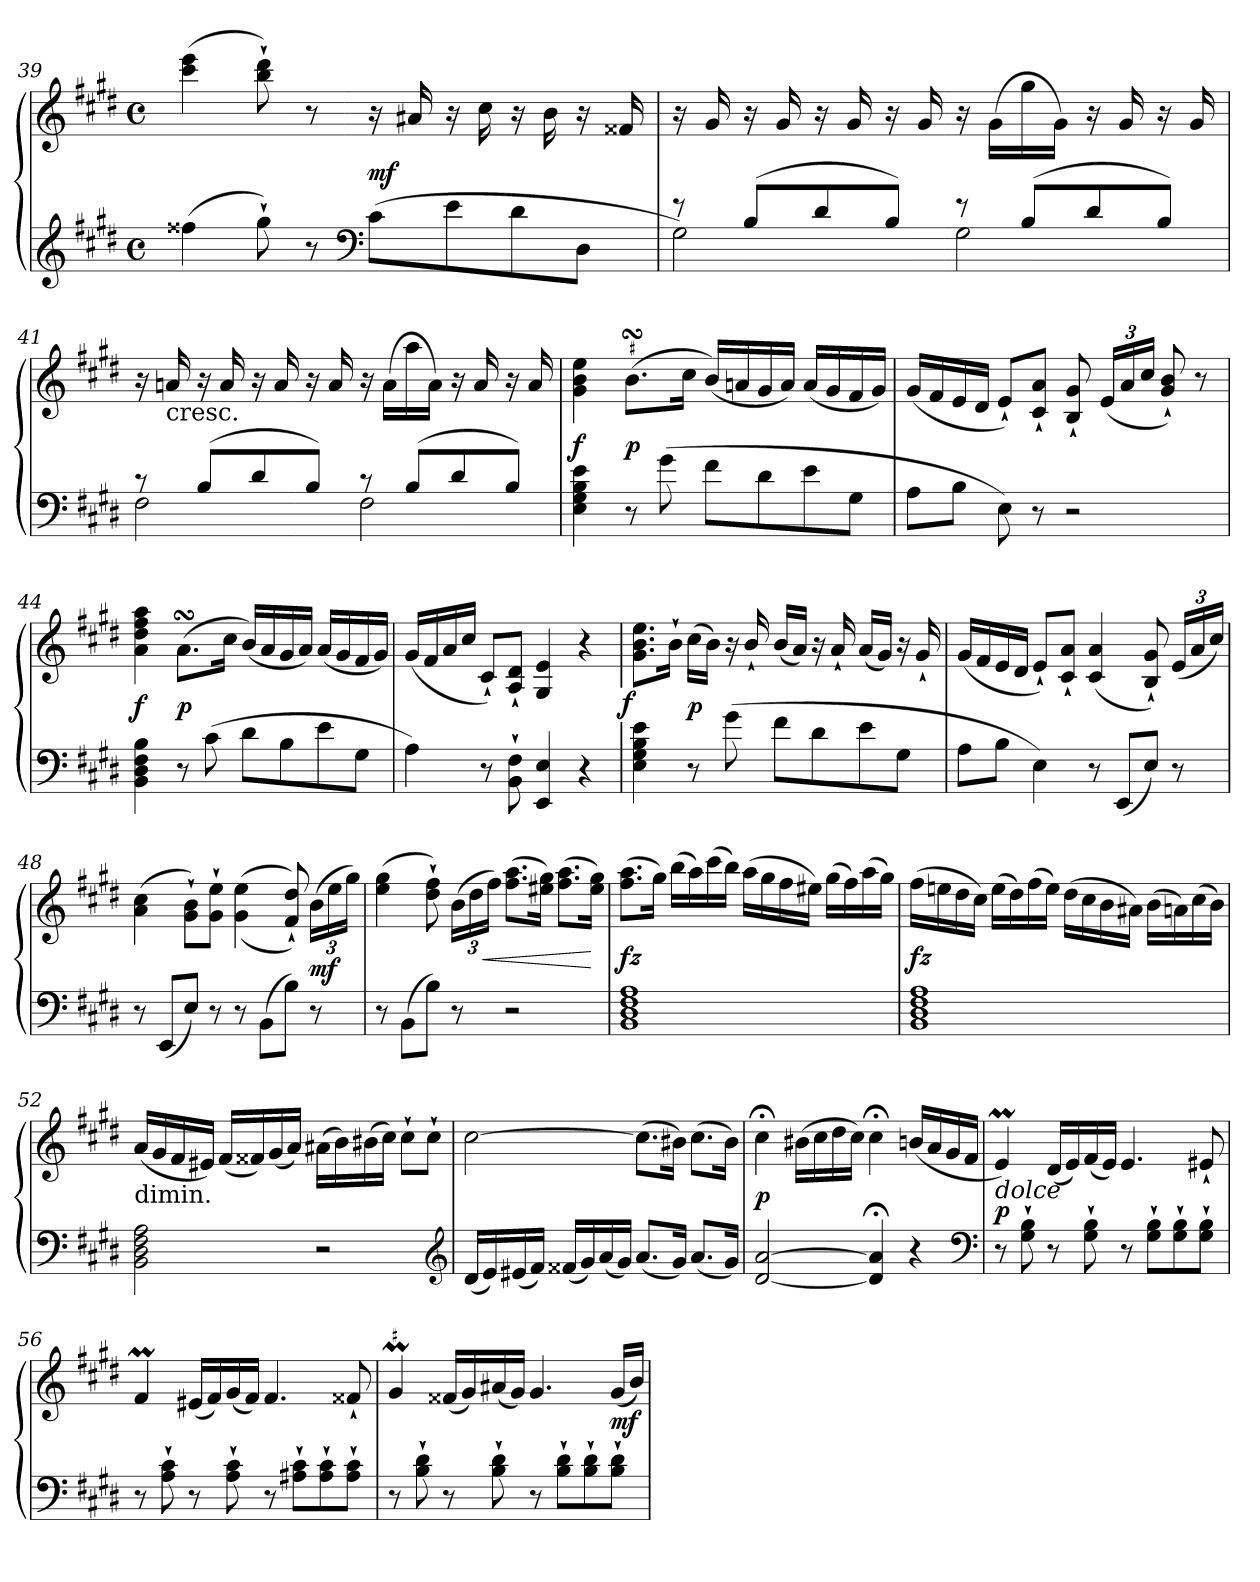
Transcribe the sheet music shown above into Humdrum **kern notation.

**kern	**kern	**dynam
*part1	*part1	*part1
*staff2	*staff1	*staff1/2
*clefG2	*clefG2	*
*k[f#c#g#d#]	*k[f#c#g#d#]	*
*E:	*E:	*
*M4/4	*M4/4	*
*met(c)	*met(c)	*
=39	=39	=39
(4ff##X	(>4ccc# 4eee	.
8gg#`)	8bb` 8ddd#`)	.
8r	8r	.
*clefF4	*	*
(8c#L	16r	mf
.	16a#X	.
8e	16r	.
.	16cc#	.
8d#	16r	.
.	16b	.
8D#J	16r	.
.	16f##X	.
!!LO:LB:g=z
=40	=40	=40
*^	*	*
8re	2G#)	16r	.
.	.	16g#	.
(<8BL	.	16r	.
.	.	16g#	.
8d#	.	16r	.
.	.	16g#	.
8BJ)	.	16r	.
.	.	16g#	.
8re	2G#	16r	.
.	.	(16g#LL	.
(<8BL	.	16gg#	.
.	.	16g#JJ)	.
8d#	.	16r	.
.	.	16g#	.
8BJ)	.	16r	.
.	.	16g#	.
=41	=41	=41	=41
8rc	2F#	16r	.
!	!	!LO:TX:c:t=cresc.	!
.	.	16an	.
(<8BL	.	16r	.
.	.	16a	.
8d#	.	16r	.
.	.	16a	.
8BJ)	.	16r	.
.	.	16a	.
8rc	2F#	16r	.
.	.	(16aLL	.
(<8BL	.	16aa	.
.	.	16aJJ)	.
8d#	.	16r	.
.	.	16a	.
8BJ)	.	16r	.
.	.	16a	.
*v	*v	*	*
=42	=42	=42
4E 4G# 4B 4e	4g# 4b 4ee	f
!	!LO:TURN:lacc=#	!
8r	(8.bsSSsL	p
(8g#	.	.
.	16cc#Jk	.
8f#L	(16bLL)	.
.	16an	.
8d#	16g#	.
.	16aJJ)	.
8e	(16aLL	.
.	16g#	.
8G#J	16f#	.
.	16g#JJ)	.
!!LO:LB:g=z
=43	=43	=43
8AL	(16g#LL	.
.	16f#	.
8BJ	16e	.
.	16d#JJ	.
8E)	8e`L)	.
8r	8c#` 8a`J	.
2r	8B` 8g#`	.
.	(24eLL	.
.	24a	.
.	24cc#JJ	.
.	8g#` 8b`)	.
.	8r	.
=44	=44	=44
4BB 4D# 4F# 4B	4a 4dd# 4ff# 4aa	f
8r	(8.asSSsL	p
(8c#	.	.
.	16cc#Jk	.
8d#L	(16bLL)	.
.	16a	.
8B	16g#	.
.	16aJJ)	.
8e	(16aLL	.
.	16g#	.
8G#J	16f#	.
.	16g#JJ)	.
=45	=45	=45
4A)	(16g#LL	.
.	16f#	.
.	16a	.
.	16cc#JJ	.
8r	8c#`L)	.
8BB` 8F#`	8A` 8d#`J	.
4EE 4E	4G# 4e	.
4r	4r	.
!!LO:LB:g=z
=46	=46	=46
!	!	!LO:DY:rj
4E 4G# 4B 4e	8.g# 8.b 8.eeL	f
.	16b`Jk	.
8r	(16cc#LL	p
.	16bJJ)	.
(8g#	16r	.
.	16b`/	.
8f#L	(16bLL	.
.	16aJJ)	.
8d#	16r	.
.	16a`	.
8e	(16aLL	.
.	16g#JJ)	.
8G#J	16r	.
.	16g#`	.
=47	=47	=47
8AL	(16g#LL	.
.	16f#	.
8BJ	16e	.
.	16d#JJ	.
4E)	8e`L)	.
.	8c#` 8a`J	.
8r	(4c# 4a	.
(8EEL	.	.
8EJ)	8B` 8g#`)	.
8r	(24eLL	.
.	24a	.
.	24cc#JJ)	.
=48	=48	=48
8r	(>4a 4cc#	.
(8EEL	.	.
8EJ)	8g#`\ 8b`\L)	.
8r	8g#` 8ee`J	.
8r	(<(>4g# 4ee	.
(8BBL	.	.
8BJ)	8f#` 8dd#`))	.
8r	(24bLL	mf
.	24ee	.
.	24gg#JJ)	.
=49	=49	=49
8r	(>4ee 4gg#	.
(8BBL	.	.
8BJ)	8dd#` 8ff#`)	.
8r	(>24bLL	.
.	24dd#	.
.	24ff#JJ)	<
2r	(8.ff# 8.aaL	.
.	16ee#X 16gg#Jk)	.
.	(>8.ff# 8.aaL	.
.	16ee# 16gg#Jk)	[
!!LO:LB:g=z
=50	=50	=50
1BB 1D# 1F# 1A	(>8.ff# 8.aaL	fz
.	16gg#Jk)	.
.	(16bbLL	.
.	16aa)	.
.	(16ccc#	.
.	16bbJJ)	.
.	(16aaLL	.
.	16gg#	.
.	16ff#	.
.	16ee#XJJ)	.
.	(16gg#LL	.
.	16ff#)	.
.	(16aa	.
.	16gg#JJ)	.
=51	=51	=51
1BB 1D# 1F# 1A	(16ff#LL	fz
.	16een	.
.	16dd#	.
.	16cc#JJ)	.
.	(16eeLL	.
.	16dd#)	.
.	(16ff#	.
.	16eeJJ)	.
.	(16dd#LL	.
.	16cc#	.
.	16b	.
.	16a#XJJ)	.
.	(16bLL	.
.	16an)	.
.	(16cc#	.
.	16bJJ)	.
=52	=52	=52
!	!LO:TX:c:t=dimin.	!
2BB 2D# 2F# 2A	(16aLL	.
.	16g#	.
.	16f#	.
.	16e#XJJ)	.
.	(16f#LL	.
.	16f##X)	.
.	(16g#	.
.	16aJJ)	.
2r	(16a#XLL	.
.	16b)	.
.	(16b#X	.
.	16cc#JJ)	.
.	8cc#`L	.
.	8cc#`J	.
*clefG2	*	*
!!LO:LB:g=z
=53	=53	=53
(16d#LL	[2cc#	.
16e)	.	.
(16e#X	.	.
16f#JJ)	.	.
(16f##XLL	.	.
16g#)	.	.
(16a	.	.
16g#JJ)	.	.
(8.aL	(8.cc#L]	.
16g#Jk)	16b#XJk)	.
(8.aL	(8.cc#L	.
*	*MM60	*
16g#Jk)	16b#Jk)	.
=54	=54	=54
[2d# [2a	4cc#;<	p
.	(16b#XLL	.
.	16cc#	.
.	16dd#	.
.	16cc#JJ)	.
4d#];< 4a];<	4cc#;<	.
*	*MM116	*
4r	(16bnLL	.
.	16a	.
.	16g#	.
.	16f#JJ	.
*clefF4	*	*
=55	=55	=55
!	!LO:TX:b:i:t=dolce	!
8r	4eM)	p
8G#` 8B`	.	.
8r	(16d#LL	.
.	16e)	.
8G#` 8B`	(16f#	.
.	16eJJ)	.
8r	4.e	.
8G#` 8B`L	.	.
8G#` 8B`	.	.
8G#` 8B`J	8e#X`	.
=56	=56	=56
8r	4f#M	.
8A` 8c#`	.	.
8r	(16e#XLL	.
.	16f#)	.
8A` 8c#`	(16g#	.
.	16f#JJ)	.
8r	4.f#	.
8A#X` 8c#`L	.	.
8A#` 8c#`	.	.
8A#` 8c#`J	8f##X`	.
!!LO:LB:g=z
=57	=57	=57
!	!LO:MOR:acc=#	!
8r	4g#M	.
8B` 8d#`	.	.
8r	(16f##XLL	.
.	16g#)	.
8B` 8d#`	(16a#X	.
.	16g#JJ)	.
8r	4.g#	.
8B` 8d#`L	.	.
8B` 8d#`	.	.
8B` 8d#`J	(16g#LL	mf
.	16bJJ)	.
=	=	=
*-	*-	*-
